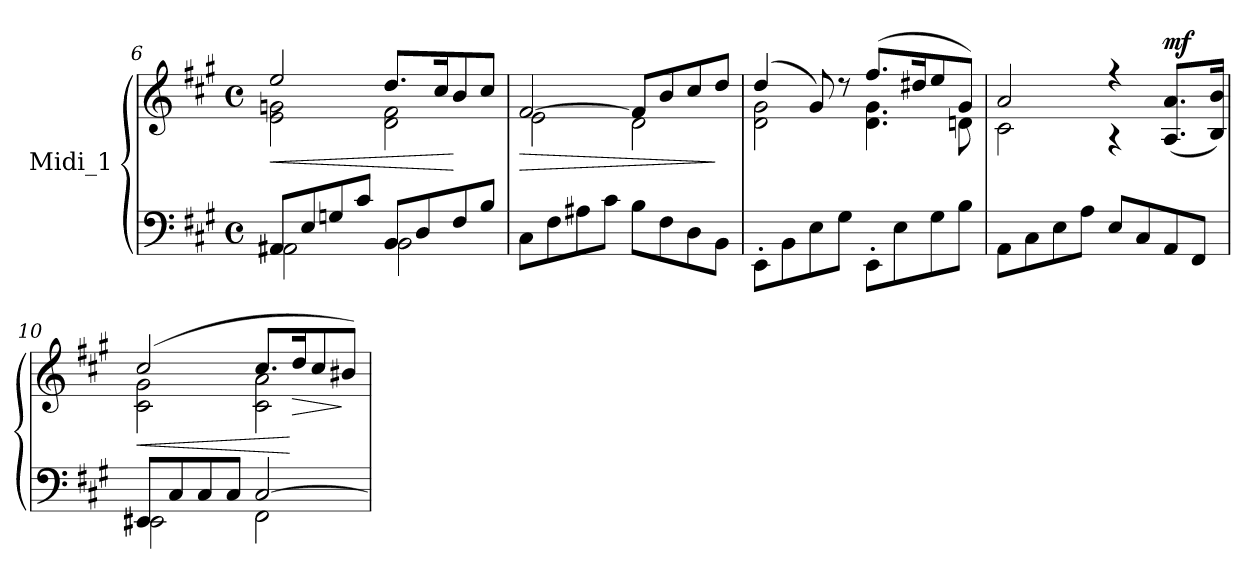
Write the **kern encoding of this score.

**kern	**kern	**dynam
*part1	*part1	*part1
*staff2	*staff1	*staff1/2
*I"Midi_1	*	*
!!LO:LB:g=z
*clefF4	*clefG2	*
*k[f#c#g#]	*k[f#c#g#]	*
*A:	*A:	*
*M4/4	*M4/4	*
*met(c)	*met(c)	*
=6	=6	=6
*^	*	*
!	!	!	!LO:HP:b
*	*	*^	*
8AA#X/L	2AA#\	2ee/	2e\ 2gn\	<
8E/	.	.	.	.
8Gn/	.	.	.	.
8c#/J	.	.	.	.
8BB/L	2BB\	8.dd/L	2d\ 2f#\	.
8D/	.	.	.	.
.	.	16cc#/K	.	.
8F#/	.	8b/	.	[
8B/J	.	8cc#/J	.	.
!!LO:LB:g=z	!!
=7	=7	=7	=7	=7
*	*	*MM85	*	*
!	!	!	!	!LO:HP:b
8C#\L	2ryy	[2f#/	2e\	>
8F#\	.	.	.	.
8A#X\	.	.	.	.
8c#\J	.	.	.	.
8B\L	2ryy	8f#/L]	2d\	.
8F#\	.	8b/	.	.
8D\	.	8cc#/	.	.
8BB\J	.	8dd/J	.	]
=8	=8	=8	=8	=8
8EE'\L	2ryy	(>4dd/	2d\ 2g#\	.
8BB\	.	.	.	.
8E\	.	8g#/)	.	.
8G#\J	.	8r	.	.
8EE'\L	2ryy	(>8.ff#/L	4.d\ 4.g#\	.
8E\	.	.	.	.
.	.	16dd#X/K	.	.
8G#\	.	8ee/	.	.
8B\J	.	8g#/J)	8dni\	.
=9	=9	=9	=9	=9
8AA\L	2ryy	2a/	2c#\	.
8C#\	.	.	.	.
8E\	.	.	.	.
8A\J	.	.	.	.
8E/L	2ryy	4r	4r	.
8C#/	.	.	.	.
!	!	!	!	!LO:DY:a
8AA/	.	(8.A/ 8.a/L	4ryy	mf
8FF#/J	.	.	.	.
.	.	16B/ 16b/Jk)	.	.
=10	=10	=10	=10	=10
!	!	!	!	!LO:HP:b
8EE#X/L	2EE#\	(>2cc#/	2c#\ 2g#\	<
8C#/	.	.	.	.
8C#/	.	.	.	.
8C#/J	.	.	.	.
[2C#/	2FF#\	8.cc#/L	2c#\ 2a\	.
!	!	!	!	!LO:HP:n=1:b
.	.	16dd/K	.	[ >
.	.	8cc#/	.	.
.	.	8b#X/J)	.	]
*v	*v	*	*	*
*	*v	*v	*
=	=	=
*-	*-	*-
